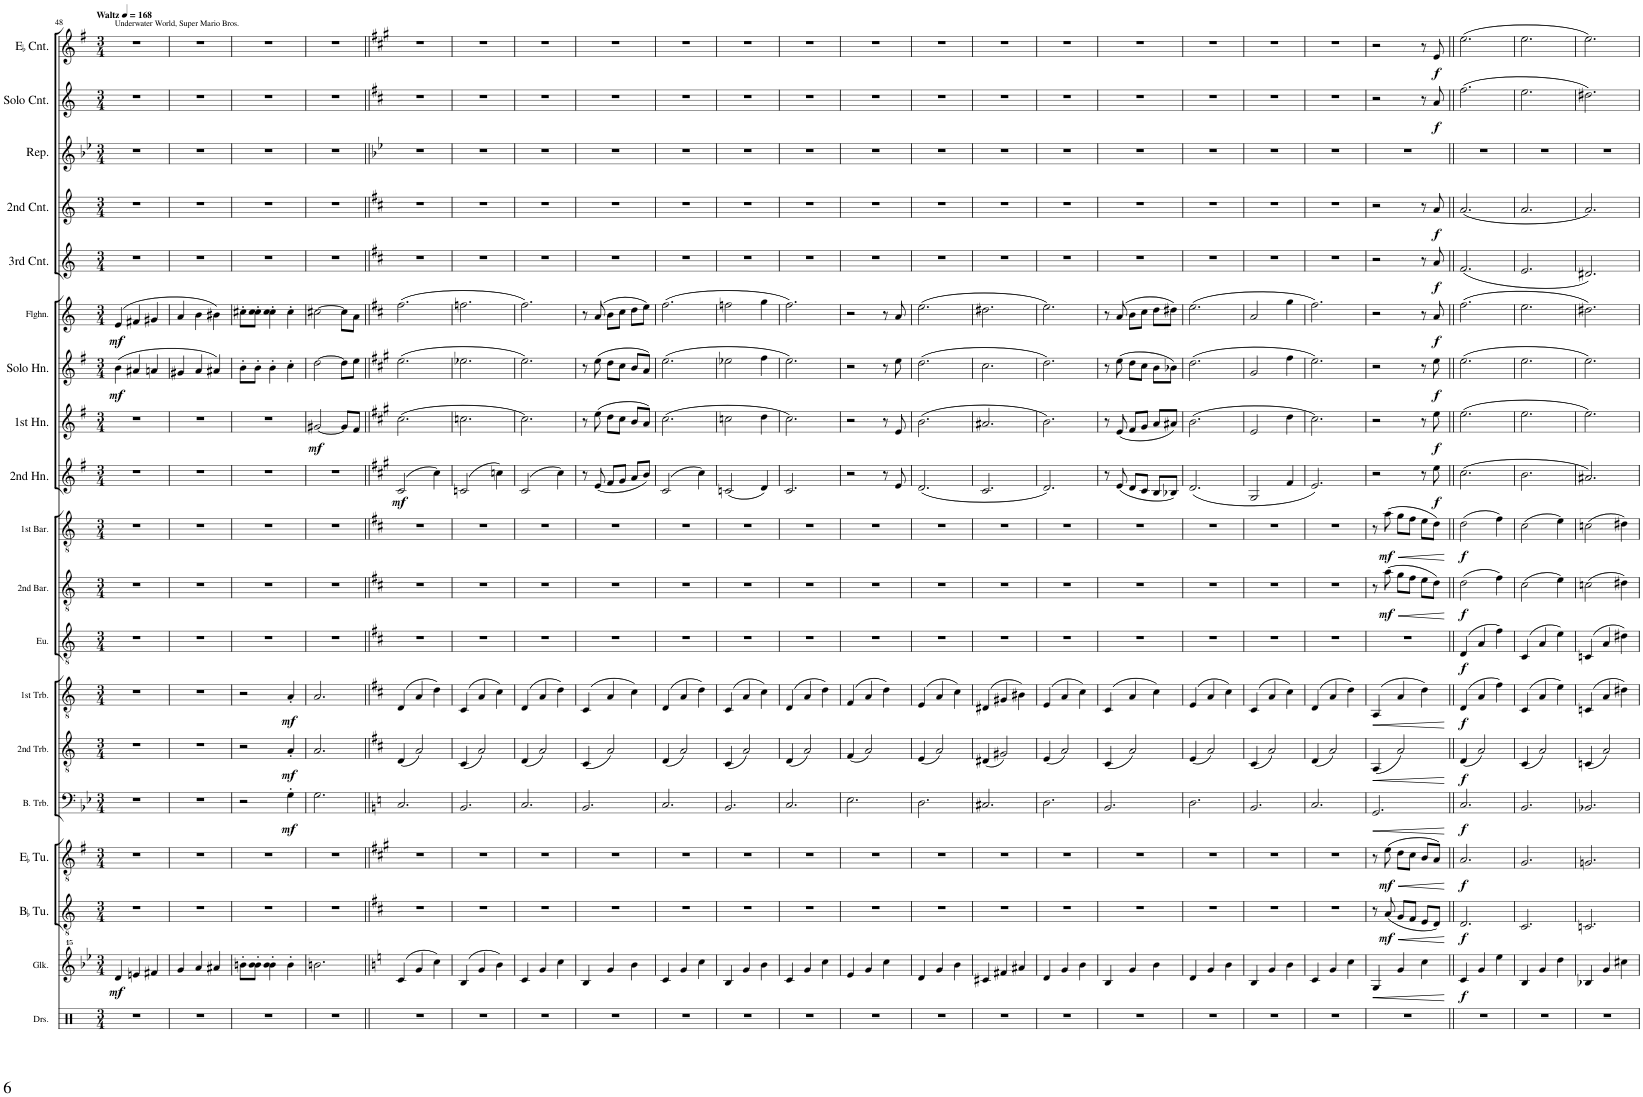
**kern	**kern	**dynam	**kern	**dynam	**kern	**dynam	**kern	**dynam	**kern	**dynam	**kern	**dynam	**kern	**dynam	**kern	**dynam	**kern	**dynam	**kern	**dynam	**kern	**dynam	**kern	**dynam	**kern	**dynam	**kern	**dynam	**kern	**dynam	**kern	**kern	**dynam	**kern	**dynam
*part19	*part18	*part18	*part17	*part17	*part16	*part16	*part15	*part15	*part14	*part14	*part13	*part13	*part12	*part12	*part11	*part11	*part10	*part10	*part9	*part9	*part8	*part8	*part7	*part7	*part6	*part6	*part5	*part5	*part4	*part4	*part3	*part2	*part2	*part1	*part1
*staff19	*staff18	*staff18	*staff17	*staff17	*staff16	*staff16	*staff15	*staff15	*staff14	*staff14	*staff13	*staff13	*staff12	*staff12	*staff11	*staff11	*staff10	*staff10	*staff9	*staff9	*staff8	*staff8	*staff7	*staff7	*staff6	*staff6	*staff5	*staff5	*staff4	*staff4	*staff3	*staff2	*staff2	*staff1	*staff1
*I"Drumset	*I"Glockenspiel	*	*I"BaccidentalFlat Tuba	*	*I"EaccidentalFlat Tuba	*	*I"Bass Trombone	*	*I"2nd Trombone	*	*I"1st Trombone	*	*I"Euphonium	*	*I"2nd Baritone	*	*I"1st Baritone	*	*I"2nd EaccidentalFlat Horn	*	*I"1st EaccidentalFlat Horn	*	*I"Solo EaccidentalFlat Horn	*	*I"Flugelhorn	*	*I"3rd BaccidentalFlat Cornet	*	*I"2nd BaccidentalFlat Cornet	*	*I"Repiano	*I"Solo BaccidentalFlat Cornet	*	*I"EaccidentalFlat Cornet	*
*I'Drs.	*I'Glk.	*	*I'BaccidentalFlat Tu.	*	*I'EaccidentalFlat Tu.	*	*I'B. Trb.	*	*I'2nd Trb.	*	*I'1st Trb.	*	*I'Eu.	*	*I'2nd Bar.	*	*I'1st Bar.	*	*I'2nd Hn.	*	*I'1st Hn.	*	*I'Solo Hn.	*	*I'Flghn.	*	*I'3rd Cnt.	*	*I'2nd Cnt.	*	*I'Rep.	*I'Solo Cnt.	*	*I'EaccidentalFlat Cnt.	*
!!LO:PB:g=z
*clefX	*clefG^^2	*	*clefGv2	*	*clefGv2	*	*clefF4	*	*clefGv2	*	*clefGv2	*	*clefGv2	*	*clefGv2	*	*clefGv2	*	*clefG2	*	*clefG2	*	*clefG2	*	*clefG2	*	*clefG2	*	*clefG2	*	*clefG2	*clefG2	*	*clefG2	*
*	*	*	*Trd8c14	*	*Trd5c9	*	*	*	*Trd1c2	*	*Trd1c2	*	*Trd1c2	*	*Trd1c2	*	*Trd1c2	*	*Trd5c9	*	*Trd5c9	*	*Trd5c9	*	*Trd1c2	*	*Trd1c2	*	*Trd1c2	*	*Trd1c2	*Trd1c2	*	*Trd-2c-3	*
*k[]	*k[b-e-]	*	*k[]	*	*k[f#]	*	*k[b-e-]	*	*k[]	*	*k[]	*	*k[]	*	*k[]	*	*k[]	*	*k[f#]	*	*k[f#]	*	*k[f#]	*	*k[]	*	*k[]	*	*k[]	*	*k[b-e-]	*k[]	*	*k[f#]	*
*M3/4	*M3/4	*	*M3/4	*	*M3/4	*	*M3/4	*	*M3/4	*	*M3/4	*	*M3/4	*	*M3/4	*	*M3/4	*	*M3/4	*	*M3/4	*	*M3/4	*	*M3/4	*	*M3/4	*	*M3/4	*	*M3/4	*M3/4	*	*M3/4	*
*MM168	*MM168	*	*MM168	*	*MM168	*	*MM168	*	*MM168	*	*MM168	*	*MM168	*	*MM168	*	*MM168	*	*MM168	*	*MM168	*	*MM168	*	*MM168	*	*MM168	*	*MM168	*	*MM168	*MM168	*	*MM168	*
=48	=48	=48	=48	=48	=48	=48	=48	=48	=48	=48	=48	=48	=48	=48	=48	=48	=48	=48	=48	=48	=48	=48	=48	=48	=48	=48	=48	=48	=48	=48	=48	=48	=48	=48	=48
!	!	!	!	!	!	!	!	!	!	!	!	!	!	!	!	!	!	!	!	!	!	!	!	!	!	!	!	!	!	!	!	!	!	!LO:TX:a:t=Underwater World, Super Mario Bros.	!
!	!	!	!	!	!	!	!	!	!	!	!	!	!	!	!	!	!	!	!	!	!	!	!	!	!	!	!	!	!	!	!	!	!	!LO:TX:a:B:t=Waltz	!
!	!	!LO:DY:b	!	!	!	!	!	!	!	!	!	!	!	!	!	!	!	!	!	!	!	!	!	!LO:DY:b	!	!LO:DY:b	!	!	!	!	!	!	!	!	!
2.r	4ddd/	mf	2.r	.	2.r	.	2.r	.	2.r	.	2.r	.	2.r	.	2.r	.	2.r	.	2.r	.	2.r	.	(4b\	mf	(4e/	mf	2.r	.	2.r	.	2.r	2.r	.	2.r	.
.	4eeen/	.	.	.	.	.	.	.	.	.	.	.	.	.	.	.	.	.	.	.	.	.	4a#X/	.	4f#X/	.	.	.	.	.	.	.	.	.	.
.	4fff#X/	.	.	.	.	.	.	.	.	.	.	.	.	.	.	.	.	.	.	.	.	.	4an/	.	4g#X/	.	.	.	.	.	.	.	.	.	.
=49	=49	=49	=49	=49	=49	=49	=49	=49	=49	=49	=49	=49	=49	=49	=49	=49	=49	=49	=49	=49	=49	=49	=49	=49	=49	=49	=49	=49	=49	=49	=49	=49	=49	=49	=49
2.r	4ggg/	.	2.r	.	2.r	.	2.r	.	2.r	.	2.r	.	2.r	.	2.r	.	2.r	.	2.r	.	2.r	.	4g#X/	.	4a/	.	2.r	.	2.r	.	2.r	2.r	.	2.r	.
.	4aaa/	.	.	.	.	.	.	.	.	.	.	.	.	.	.	.	.	.	.	.	.	.	4a/	.	4b\	.	.	.	.	.	.	.	.	.	.
.	4aaa#X/	.	.	.	.	.	.	.	.	.	.	.	.	.	.	.	.	.	.	.	.	.	4a#X/)	.	4b#X\)	.	.	.	.	.	.	.	.	.	.
=50	=50	=50	=50	=50	=50	=50	=50	=50	=50	=50	=50	=50	=50	=50	=50	=50	=50	=50	=50	=50	=50	=50	=50	=50	=50	=50	=50	=50	=50	=50	=50	=50	=50	=50	=50
2.r	8bbbn'\L	.	2.r	.	2.r	.	2r	.	2r	.	2r	.	2.r	.	2.r	.	2.r	.	2.r	.	2.r	.	8b'\L	.	8cc#X'\L	.	2.r	.	2.r	.	2.r	2.r	.	2.r	.
.	8bbb\' 8bbb\'J	.	.	.	.	.	.	.	.	.	.	.	.	.	.	.	.	.	.	.	.	.	8b'\J	.	8cc#\' 8cc#\'J	.	.	.	.	.	.	.	.	.	.
.	4bbb\' 4bbb\'	.	.	.	.	.	.	.	.	.	.	.	.	.	.	.	.	.	.	.	.	.	4b'\	.	4cc#\' 4cc#\'	.	.	.	.	.	.	.	.	.	.
!	!	!	!	!	!	!	!	!LO:DY:b	!	!LO:DY:b	!	!LO:DY:b	!	!	!	!	!	!	!	!	!	!	!	!	!	!	!	!	!	!	!	!	!	!	!
.	4bbb'\	.	.	.	.	.	4G'\	mf	4A'/	mf	4A'/	mf	.	.	.	.	.	.	.	.	.	.	4cc'\	.	4cc#'\	.	.	.	.	.	.	.	.	.	.
=51	=51	=51	=51	=51	=51	=51	=51	=51	=51	=51	=51	=51	=51	=51	=51	=51	=51	=51	=51	=51	=51	=51	=51	=51	=51	=51	=51	=51	=51	=51	=51	=51	=51	=51	=51
!	!	!	!	!	!	!	!	!	!	!	!	!	!	!	!	!	!	!	!	!	!	!LO:DY:b	!	!	!	!	!	!	!	!	!	!	!	!	!
2.r	2.bbbn\	.	2.r	.	2.r	.	2.G\	.	2.A/	.	2.A/	.	2.r	.	2.r	.	2.r	.	2.r	.	[2g#X/	mf	[2dd\	.	[2cc#X\	.	2.r	.	2.r	.	2.r	2.r	.	2.r	.
.	.	.	.	.	.	.	.	.	.	.	.	.	.	.	.	.	.	.	.	.	8g#/L]	.	8dd\L]	.	8cc#\L]	.	.	.	.	.	.	.	.	.	.
.	.	.	.	.	.	.	.	.	.	.	.	.	.	.	.	.	.	.	.	.	8f#/J	.	8ee\J	.	8a\J	.	.	.	.	.	.	.	.	.	.
=52||	=52||	=52||	=52||	=52||	=52||	=52||	=52||	=52||	=52||	=52||	=52||	=52||	=52||	=52||	=52||	=52||	=52||	=52||	=52||	=52||	=52||	=52||	=52||	=52||	=52||	=52||	=52||	=52||	=52||	=52||	=52||	=52||	=52||	=52||	=52||
*	*k[]	*	*k[f#c#]	*	*k[f#c#g#]	*	*k[]	*	*k[f#c#]	*	*k[f#c#]	*	*k[f#c#]	*	*k[f#c#]	*	*k[f#c#]	*	*k[f#c#g#]	*	*k[f#c#g#]	*	*k[f#c#g#]	*	*k[f#c#]	*	*k[f#c#]	*	*k[f#c#]	*	*k[b-e-]	*k[f#c#]	*	*k[f#c#g#]	*
!	!	!	!	!	!	!	!	!	!	!	!	!	!	!	!	!	!	!	!	!LO:DY:b	!	!	!	!	!	!	!	!	!	!	!	!	!	!	!
2.r	(4ccc/	.	2.r	.	2.r	.	2.C/	.	(4D/	.	(4D/	.	2.r	.	2.r	.	2.r	.	(2c#/	mf	(2.cc#\	.	(2.ee\	.	(2.ff#\	.	2.r	.	2.r	.	2.r	2.r	.	2.r	.
.	4ggg/	.	.	.	.	.	.	.	2A/)	.	4A/	.	.	.	.	.	.	.	.	.	.	.	.	.	.	.	.	.	.	.	.	.	.	.	.
.	4cccc\)	.	.	.	.	.	.	.	.	.	4d\)	.	.	.	.	.	.	.	4cc#\)	.	.	.	.	.	.	.	.	.	.	.	.	.	.	.	.
=53	=53	=53	=53	=53	=53	=53	=53	=53	=53	=53	=53	=53	=53	=53	=53	=53	=53	=53	=53	=53	=53	=53	=53	=53	=53	=53	=53	=53	=53	=53	=53	=53	=53	=53	=53
2.r	(4bb/	.	2.r	.	2.r	.	2.BB/	.	(4C#/	.	(4C#/	.	2.r	.	2.r	.	2.r	.	(2cn/	.	2.ccn\	.	2.ee-X\	.	2.ffn\	.	2.r	.	2.r	.	2.r	2.r	.	2.r	.
.	4ggg/	.	.	.	.	.	.	.	2A/)	.	4A/	.	.	.	.	.	.	.	.	.	.	.	.	.	.	.	.	.	.	.	.	.	.	.	.
.	4bbb\)	.	.	.	.	.	.	.	.	.	4c#\)	.	.	.	.	.	.	.	4ccn\)	.	.	.	.	.	.	.	.	.	.	.	.	.	.	.	.
=54	=54	=54	=54	=54	=54	=54	=54	=54	=54	=54	=54	=54	=54	=54	=54	=54	=54	=54	=54	=54	=54	=54	=54	=54	=54	=54	=54	=54	=54	=54	=54	=54	=54	=54	=54
2.r	4ccc/	.	2.r	.	2.r	.	2.C/	.	(4D/	.	(4D/	.	2.r	.	2.r	.	2.r	.	(2c#/	.	2.cc#\)	.	2.ee\)	.	2.ff#\)	.	2.r	.	2.r	.	2.r	2.r	.	2.r	.
.	4ggg/	.	.	.	.	.	.	.	2A/)	.	4A/	.	.	.	.	.	.	.	.	.	.	.	.	.	.	.	.	.	.	.	.	.	.	.	.
.	4cccc\	.	.	.	.	.	.	.	.	.	4d\)	.	.	.	.	.	.	.	4cc#\)	.	.	.	.	.	.	.	.	.	.	.	.	.	.	.	.
=55	=55	=55	=55	=55	=55	=55	=55	=55	=55	=55	=55	=55	=55	=55	=55	=55	=55	=55	=55	=55	=55	=55	=55	=55	=55	=55	=55	=55	=55	=55	=55	=55	=55	=55	=55
2.r	4bb/	.	2.r	.	2.r	.	2.BB/	.	(4C#/	.	(4C#/	.	2.r	.	2.r	.	2.r	.	8r	.	8r	.	8r	.	8r	.	2.r	.	2.r	.	2.r	2.r	.	2.r	.
.	.	.	.	.	.	.	.	.	.	.	.	.	.	.	.	.	.	.	(8e/	.	(8ee\	.	(8ee\	.	(8a/	.	.	.	.	.	.	.	.	.	.
.	4ggg/	.	.	.	.	.	.	.	2A/)	.	4A/	.	.	.	.	.	.	.	8f#/L	.	8dd\L	.	8dd\L	.	8b\L	.	.	.	.	.	.	.	.	.	.
.	.	.	.	.	.	.	.	.	.	.	.	.	.	.	.	.	.	.	8g#/J	.	8cc#\J	.	8cc#\J	.	8cc#\J	.	.	.	.	.	.	.	.	.	.
.	4bbb\	.	.	.	.	.	.	.	.	.	4c#\)	.	.	.	.	.	.	.	8a/L	.	8b/L	.	8b/L	.	8dd\L	.	.	.	.	.	.	.	.	.	.
.	.	.	.	.	.	.	.	.	.	.	.	.	.	.	.	.	.	.	8b/J)	.	8a/J)	.	8a/J)	.	8ee\J)	.	.	.	.	.	.	.	.	.	.
=56	=56	=56	=56	=56	=56	=56	=56	=56	=56	=56	=56	=56	=56	=56	=56	=56	=56	=56	=56	=56	=56	=56	=56	=56	=56	=56	=56	=56	=56	=56	=56	=56	=56	=56	=56
2.r	4ccc/	.	2.r	.	2.r	.	2.C/	.	(4D/	.	(4D/	.	2.r	.	2.r	.	2.r	.	(2c#/	.	(2.cc#\	.	(2.ee\	.	(2.ff#\	.	2.r	.	2.r	.	2.r	2.r	.	2.r	.
.	4ggg/	.	.	.	.	.	.	.	2A/)	.	4A/	.	.	.	.	.	.	.	.	.	.	.	.	.	.	.	.	.	.	.	.	.	.	.	.
.	4cccc\	.	.	.	.	.	.	.	.	.	4d\)	.	.	.	.	.	.	.	4cc#\)	.	.	.	.	.	.	.	.	.	.	.	.	.	.	.	.
=57	=57	=57	=57	=57	=57	=57	=57	=57	=57	=57	=57	=57	=57	=57	=57	=57	=57	=57	=57	=57	=57	=57	=57	=57	=57	=57	=57	=57	=57	=57	=57	=57	=57	=57	=57
2.r	4bb/	.	2.r	.	2.r	.	2.BB/	.	(4C#/	.	(4C#/	.	2.r	.	2.r	.	2.r	.	(2cn/	.	2ccn\	.	2ee-X\	.	2ffn\	.	2.r	.	2.r	.	2.r	2.r	.	2.r	.
.	4ggg/	.	.	.	.	.	.	.	2A/)	.	4A/	.	.	.	.	.	.	.	.	.	.	.	.	.	.	.	.	.	.	.	.	.	.	.	.
.	4bbb\	.	.	.	.	.	.	.	.	.	4c#\)	.	.	.	.	.	.	.	4d/)	.	4dd\	.	4ff#\	.	4gg\	.	.	.	.	.	.	.	.	.	.
=58	=58	=58	=58	=58	=58	=58	=58	=58	=58	=58	=58	=58	=58	=58	=58	=58	=58	=58	=58	=58	=58	=58	=58	=58	=58	=58	=58	=58	=58	=58	=58	=58	=58	=58	=58
2.r	4ccc/	.	2.r	.	2.r	.	2.C/	.	(4D/	.	(4D/	.	2.r	.	2.r	.	2.r	.	2.c#/	.	2.cc#\)	.	2.ee\)	.	2.ff#\)	.	2.r	.	2.r	.	2.r	2.r	.	2.r	.
.	4ggg/	.	.	.	.	.	.	.	2A/)	.	4A/	.	.	.	.	.	.	.	.	.	.	.	.	.	.	.	.	.	.	.	.	.	.	.	.
.	4cccc\	.	.	.	.	.	.	.	.	.	4d\)	.	.	.	.	.	.	.	.	.	.	.	.	.	.	.	.	.	.	.	.	.	.	.	.
=59	=59	=59	=59	=59	=59	=59	=59	=59	=59	=59	=59	=59	=59	=59	=59	=59	=59	=59	=59	=59	=59	=59	=59	=59	=59	=59	=59	=59	=59	=59	=59	=59	=59	=59	=59
2.r	4eee/	.	2.r	.	2.r	.	2.E\	.	(4F#/	.	(4F#/	.	2.r	.	2.r	.	2.r	.	2r	.	2r	.	2r	.	2r	.	2.r	.	2.r	.	2.r	2.r	.	2.r	.
.	4ggg/	.	.	.	.	.	.	.	2A/)	.	4A/	.	.	.	.	.	.	.	.	.	.	.	.	.	.	.	.	.	.	.	.	.	.	.	.
.	4cccc\	.	.	.	.	.	.	.	.	.	4d\)	.	.	.	.	.	.	.	8r	.	8r	.	8r	.	8r	.	.	.	.	.	.	.	.	.	.
.	.	.	.	.	.	.	.	.	.	.	.	.	.	.	.	.	.	.	8e/	.	8e/	.	8ee\	.	8a/	.	.	.	.	.	.	.	.	.	.
=60	=60	=60	=60	=60	=60	=60	=60	=60	=60	=60	=60	=60	=60	=60	=60	=60	=60	=60	=60	=60	=60	=60	=60	=60	=60	=60	=60	=60	=60	=60	=60	=60	=60	=60	=60
2.r	4ddd/	.	2.r	.	2.r	.	2.D\	.	(4E/	.	(4E/	.	2.r	.	2.r	.	2.r	.	(2.d/	.	(2.b\	.	(2.dd\	.	(2.ee\	.	2.r	.	2.r	.	2.r	2.r	.	2.r	.
.	4ggg/	.	.	.	.	.	.	.	2A/)	.	4A/	.	.	.	.	.	.	.	.	.	.	.	.	.	.	.	.	.	.	.	.	.	.	.	.
.	4bbb\	.	.	.	.	.	.	.	.	.	4c#\)	.	.	.	.	.	.	.	.	.	.	.	.	.	.	.	.	.	.	.	.	.	.	.	.
=61	=61	=61	=61	=61	=61	=61	=61	=61	=61	=61	=61	=61	=61	=61	=61	=61	=61	=61	=61	=61	=61	=61	=61	=61	=61	=61	=61	=61	=61	=61	=61	=61	=61	=61	=61
2.r	4ccc#X/	.	2.r	.	2.r	.	2.C#X/	.	(4D#X/	.	(4D#X/	.	2.r	.	2.r	.	2.r	.	2.c#/	.	2.a#X/	.	2.cc#\	.	2.dd#X\	.	2.r	.	2.r	.	2.r	2.r	.	2.r	.
.	4fff#X/	.	.	.	.	.	.	.	2G#X/)	.	4G#X/	.	.	.	.	.	.	.	.	.	.	.	.	.	.	.	.	.	.	.	.	.	.	.	.
.	4aaa#X/	.	.	.	.	.	.	.	.	.	4B#X\)	.	.	.	.	.	.	.	.	.	.	.	.	.	.	.	.	.	.	.	.	.	.	.	.
=62	=62	=62	=62	=62	=62	=62	=62	=62	=62	=62	=62	=62	=62	=62	=62	=62	=62	=62	=62	=62	=62	=62	=62	=62	=62	=62	=62	=62	=62	=62	=62	=62	=62	=62	=62
2.r	4ddd/	.	2.r	.	2.r	.	2.D\	.	(4E/	.	(4E/	.	2.r	.	2.r	.	2.r	.	2.d/)	.	2.b\)	.	2.dd\)	.	2.ee\)	.	2.r	.	2.r	.	2.r	2.r	.	2.r	.
.	4ggg/	.	.	.	.	.	.	.	2A/)	.	4A/	.	.	.	.	.	.	.	.	.	.	.	.	.	.	.	.	.	.	.	.	.	.	.	.
.	4bbb\	.	.	.	.	.	.	.	.	.	4c#\)	.	.	.	.	.	.	.	.	.	.	.	.	.	.	.	.	.	.	.	.	.	.	.	.
=63	=63	=63	=63	=63	=63	=63	=63	=63	=63	=63	=63	=63	=63	=63	=63	=63	=63	=63	=63	=63	=63	=63	=63	=63	=63	=63	=63	=63	=63	=63	=63	=63	=63	=63	=63
2.r	4bb/	.	2.r	.	2.r	.	2.BB/	.	(4C#/	.	(4C#/	.	2.r	.	2.r	.	2.r	.	8r	.	8r	.	8r	.	8r	.	2.r	.	2.r	.	2.r	2.r	.	2.r	.
.	.	.	.	.	.	.	.	.	.	.	.	.	.	.	.	.	.	.	(8e/	.	(8e/	.	(8ee\	.	(8a/	.	.	.	.	.	.	.	.	.	.
.	4ggg/	.	.	.	.	.	.	.	2A/)	.	4A/	.	.	.	.	.	.	.	8d/L	.	8f#/L	.	8dd\L	.	8b\L	.	.	.	.	.	.	.	.	.	.
.	.	.	.	.	.	.	.	.	.	.	.	.	.	.	.	.	.	.	8c#/J	.	8g#/J	.	8cc#\J	.	8cc#\J	.	.	.	.	.	.	.	.	.	.
.	4bbb\	.	.	.	.	.	.	.	.	.	4c#\)	.	.	.	.	.	.	.	8B/L	.	8a/L	.	8b\L	.	8dd\L	.	.	.	.	.	.	.	.	.	.
.	.	.	.	.	.	.	.	.	.	.	.	.	.	.	.	.	.	.	8B-X/J)	.	8a#X/J)	.	8b-X\J)	.	8dd#X\J)	.	.	.	.	.	.	.	.	.	.
=64	=64	=64	=64	=64	=64	=64	=64	=64	=64	=64	=64	=64	=64	=64	=64	=64	=64	=64	=64	=64	=64	=64	=64	=64	=64	=64	=64	=64	=64	=64	=64	=64	=64	=64	=64
2.r	4ddd/	.	2.r	.	2.r	.	2.D\	.	(4E/	.	(4E/	.	2.r	.	2.r	.	2.r	.	(2.d/	.	(2.b\	.	(2.dd\	.	(2.ee\	.	2.r	.	2.r	.	2.r	2.r	.	2.r	.
.	4ggg/	.	.	.	.	.	.	.	2A/)	.	4A/	.	.	.	.	.	.	.	.	.	.	.	.	.	.	.	.	.	.	.	.	.	.	.	.
.	4bbb\	.	.	.	.	.	.	.	.	.	4c#\)	.	.	.	.	.	.	.	.	.	.	.	.	.	.	.	.	.	.	.	.	.	.	.	.
=65	=65	=65	=65	=65	=65	=65	=65	=65	=65	=65	=65	=65	=65	=65	=65	=65	=65	=65	=65	=65	=65	=65	=65	=65	=65	=65	=65	=65	=65	=65	=65	=65	=65	=65	=65
2.r	4bb/	.	2.r	.	2.r	.	2.BB/	.	(4C#/	.	(4C#/	.	2.r	.	2.r	.	2.r	.	2G#/	.	2e/	.	2g#/	.	2a/	.	2.r	.	2.r	.	2.r	2.r	.	2.r	.
.	4ggg/	.	.	.	.	.	.	.	2A/)	.	4A/	.	.	.	.	.	.	.	.	.	.	.	.	.	.	.	.	.	.	.	.	.	.	.	.
.	4bbb\	.	.	.	.	.	.	.	.	.	4c#\)	.	.	.	.	.	.	.	4f#/	.	4dd\	.	4ff#\	.	4gg\	.	.	.	.	.	.	.	.	.	.
=66	=66	=66	=66	=66	=66	=66	=66	=66	=66	=66	=66	=66	=66	=66	=66	=66	=66	=66	=66	=66	=66	=66	=66	=66	=66	=66	=66	=66	=66	=66	=66	=66	=66	=66	=66
2.r	4ccc/	.	2.r	.	2.r	.	2.C/	.	(4D/	.	(4D/	.	2.r	.	2.r	.	2.r	.	2.e/)	.	2.cc#\)	.	2.ee\)	.	2.ff#\)	.	2.r	.	2.r	.	2.r	2.r	.	2.r	.
.	4ggg/	.	.	.	.	.	.	.	2A/)	.	4A/	.	.	.	.	.	.	.	.	.	.	.	.	.	.	.	.	.	.	.	.	.	.	.	.
.	4cccc\	.	.	.	.	.	.	.	.	.	4d\)	.	.	.	.	.	.	.	.	.	.	.	.	.	.	.	.	.	.	.	.	.	.	.	.
=67	=67	=67	=67	=67	=67	=67	=67	=67	=67	=67	=67	=67	=67	=67	=67	=67	=67	=67	=67	=67	=67	=67	=67	=67	=67	=67	=67	=67	=67	=67	=67	=67	=67	=67	=67
!	!	!LO:HP:b	!	!	!	!	!	!LO:HP:b	!	!LO:HP:b	!	!LO:HP:b	!	!	!	!	!	!	!	!	!	!	!	!	!	!	!	!	!	!	!	!	!	!	!
2.r	4gg/	<	8r	.	8r	.	2.GG/	<	(4AA/	<	(4AA/	<	2.r	.	8r	.	8r	.	2r	.	2r	.	2r	.	2r	.	2r	.	2r	.	2.r	2r	.	2r	.
!	!	!	!	!LO:HP:b	!	!LO:HP:b	!	!	!	!	!	!	!	!	!	!LO:HP:b	!	!LO:HP:b	!	!	!	!	!	!	!	!	!	!	!	!	!	!	!	!	!
!	!	!	!	!LO:DY:n=1:b	!	!LO:DY:n=1:b	!	!	!	!	!	!	!	!	!	!LO:DY:n=1:b	!	!LO:DY:n=1:b	!	!	!	!	!	!	!	!	!	!	!	!	!	!	!	!	!
.	.	.	(8A/	< mf	(8e\	< mf	.	.	.	.	.	.	.	.	(8a\	< mf	(8a\	< mf	.	.	.	.	.	.	.	.	.	.	.	.	.	.	.	.	.
.	4ggg/	.	8G/L	.	8d\L	.	.	.	2A/)	.	4A/	.	.	.	8g\L	.	8g\L	.	.	.	.	.	.	.	.	.	.	.	.	.	.	.	.	.	.
.	.	.	8F#/J	.	8c#\J	.	.	.	.	.	.	.	.	.	8f#\J	.	8f#\J	.	.	.	.	.	.	.	.	.	.	.	.	.	.	.	.	.	.
.	4cccc\	.	8E/L	.	8B/L	.	.	.	.	.	4d\)	.	.	.	8e\L	.	8e\L	.	8r	.	8r	.	8r	.	8r	.	8r	.	8r	.	.	8r	.	8r	.
!	!	!	!	!	!	!	!	!	!	!	!	!	!	!	!	!	!	!	!	!LO:DY:b	!	!LO:DY:b	!	!LO:DY:b	!	!LO:DY:b	!	!LO:DY:b	!	!LO:DY:b	!	!	!LO:DY:b	!	!LO:DY:b
.	.	.	8D/J)	.	8A/J)	.	.	.	.	.	.	.	.	.	8d\J)	.	8d\J)	.	8ee\	f	8ee\	f	8ee\	f	8a/	f	8a/	f	8a/	f	.	8a/	f	8e/	f
.	.	[	.	[	.	[	.	[	.	[	.	[	.	.	.	[	.	[	.	.	.	.	.	.	.	.	.	.	.	.	.	.	.	.	.
=68||	=68||	=68||	=68||	=68||	=68||	=68||	=68||	=68||	=68||	=68||	=68||	=68||	=68||	=68||	=68||	=68||	=68||	=68||	=68||	=68||	=68||	=68||	=68||	=68||	=68||	=68||	=68||	=68||	=68||	=68||	=68||	=68||	=68||	=68||	=68||
!	!	!LO:DY:b	!	!LO:DY:b	!	!LO:DY:b	!	!LO:DY:b	!	!LO:DY:b	!	!LO:DY:b	!	!LO:DY:b	!	!LO:DY:b	!	!LO:DY:b	!	!	!	!	!	!	!	!	!	!	!	!	!	!	!	!	!
2.r	4ccc/	f	2.D/	f	2.A/	f	2.C/	f	(4D/	f	(4D/	f	(4D/	f	(2d\	f	(2d\	f	(2.cc#\	.	(2.ee\	.	(2.ee\	.	(2.ff#\	.	(2.f#/	.	(2.a/	.	2.r	(2.ff#\	.	(2.ee\	.
.	4ggg/	.	.	.	.	.	.	.	2A/)	.	4A/	.	4A/	.	.	.	.	.	.	.	.	.	.	.	.	.	.	.	.	.	.	.	.	.	.
.	4eeee\	.	.	.	.	.	.	.	.	.	4f#\)	.	4f#\)	.	4f#\)	.	4f#\)	.	.	.	.	.	.	.	.	.	.	.	.	.	.	.	.	.	.
=69	=69	=69	=69	=69	=69	=69	=69	=69	=69	=69	=69	=69	=69	=69	=69	=69	=69	=69	=69	=69	=69	=69	=69	=69	=69	=69	=69	=69	=69	=69	=69	=69	=69	=69	=69
2.r	4bb/	.	2.C#/	.	2.G#/	.	2.BB/	.	(4C#/	.	(4C#/	.	(4C#/	.	(2c#\	.	(2c#\	.	2.b\	.	2.ee\	.	2.ee\	.	2.ee\	.	2.e/	.	2.a/	.	2.r	2.ee\	.	2.ee\	.
.	4ggg/	.	.	.	.	.	.	.	2A/)	.	4A/	.	4A/	.	.	.	.	.	.	.	.	.	.	.	.	.	.	.	.	.	.	.	.	.	.
.	4dddd\	.	.	.	.	.	.	.	.	.	4e\)	.	4e\)	.	4e\)	.	4e\)	.	.	.	.	.	.	.	.	.	.	.	.	.	.	.	.	.	.
=70	=70	=70	=70	=70	=70	=70	=70	=70	=70	=70	=70	=70	=70	=70	=70	=70	=70	=70	=70	=70	=70	=70	=70	=70	=70	=70	=70	=70	=70	=70	=70	=70	=70	=70	=70
2.r	4bb-X/	.	2.Cn/	.	2.Gn/	.	2.BB-X/	.	(4Cn/	.	(4Cn/	.	(4Cn/	.	(2cn\	.	(2cn\	.	2.a#X/)	.	2.ee\)	.	2.ee\)	.	2.dd#X\)	.	2.d#X/)	.	2.a/)	.	2.r	2.dd#X\)	.	2.ee\)	.
.	4ggg/	.	.	.	.	.	.	.	2A/)	.	4A/	.	4A/	.	.	.	.	.	.	.	.	.	.	.	.	.	.	.	.	.	.	.	.	.	.
.	4cccc#X\	.	.	.	.	.	.	.	.	.	4d#X\)	.	4d#X\)	.	4d#X\)	.	4d#X\)	.	.	.	.	.	.	.	.	.	.	.	.	.	.	.	.	.	.
=	=	=	=	=	=	=	=	=	=	=	=	=	=	=	=	=	=	=	=	=	=	=	=	=	=	=	=	=	=	=	=	=	=	=	=
*-	*-	*-	*-	*-	*-	*-	*-	*-	*-	*-	*-	*-	*-	*-	*-	*-	*-	*-	*-	*-	*-	*-	*-	*-	*-	*-	*-	*-	*-	*-	*-	*-	*-	*-	*-
